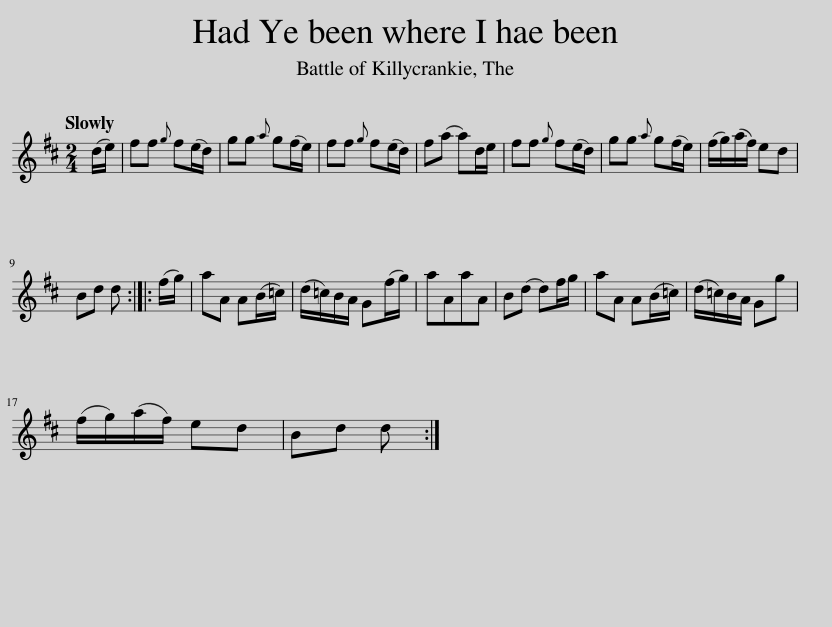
X:1
L:1/8
Q:1/4=120
M:2/4
I:linebreak $
K:D
V:1 treble
V:1
 (d/e/) | ff{g} f(e/d/) | gg{a} g(f/e/) | ff{g} f(e/d/) | f(a a)d/e/ | %5
 ff{g} f(e/d/) | gg{a} g(f/e/) | (f/g/)(a/f/) ed |$ Bd d :: (f/g/) | %10
 aA A(B/=c/) | (d/=c/)B/A/ G(f/g/) | aAaA | B(d d)f/g/ | aA A(B/=c/) | %15
 (d/=c/)B/A/ Gg |$ (f/g/)(a/f/) ed | Bd d :| %18
